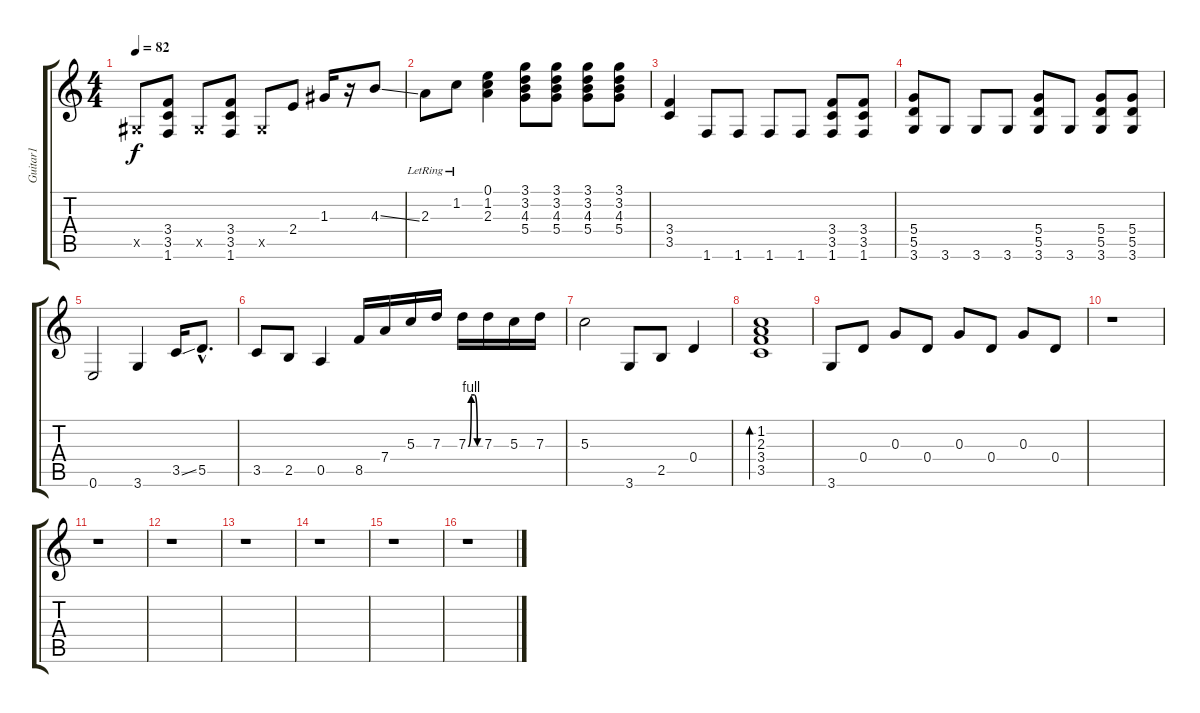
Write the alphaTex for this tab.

\track ("Guitar1" "Guitar1") {instrument distortionguitar}
\staff {score tabs}
\tuning (E4 B3 G3 D3 A2 E2) {hide}
\ts (4 4)
\tempo 82
\clef g2
\ks c
-1.5{x}.8{dy f} (3.4 3.5 1.6).8 -1.5{x}.8 (3.4 3.5 1.6).8 -1.5{x}.8 2.4.8 1.3.16 r.16 4.3{ss}.8 |
2.3{lr}.8 1.2{lr}.8 (0.1 1.2 2.3).4 (3.1 3.2 4.3 5.4).8 (3.1 3.2 4.3 5.4).8 (3.1 3.2 4.3 5.4).8 (3.1 3.2 4.3 5.4).8 |
(3.4 3.5).4 1.6.8 1.6.8 1.6.8 1.6.8 (3.4 3.5 1.6).8 (3.4 3.5 1.6).8 |
(5.4 5.5 3.6).8 3.6.8 3.6.8 3.6.8 (5.4 5.5 3.6).8 3.6.8 (5.4 5.5 3.6).8 (5.4 5.5 3.6).8 |
0.6.2 3.6.4 3.5{ss}.16 5.5{hac}.8{d} |
3.5.8 2.5.8 0.5.4 8.5.16 7.4.16 5.3.16 7.3.16 7.3{be (custom 0 0 15 4 30 4 45 0 60 0)}.16 7.3.16 5.3.16 7.3.16 |
5.3.2 3.6.8 2.5.8 0.4.4 |
(1.2 2.3 3.4 3.5).1{bd 120} |
3.6.8 0.4.8 0.3.8 0.4.8 0.3.8 0.4.8 0.3.8 0.4.8 |
r.1 |
r.1 |
r.1 |
r.1 |
r.1 |
r.1 |
r.1
